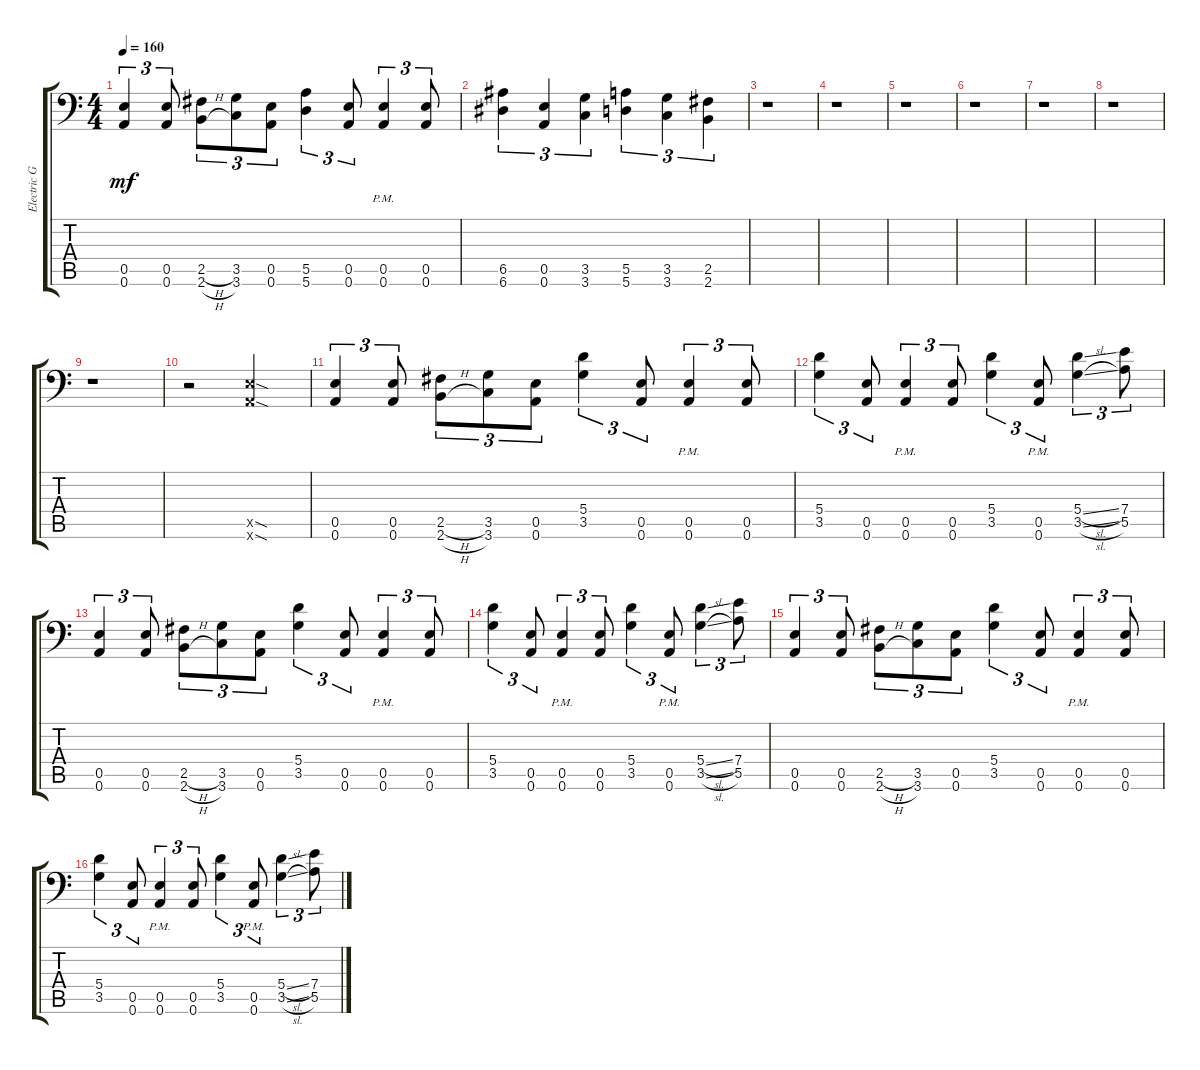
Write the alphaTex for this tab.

\track ("Electric Guitar <葵>" "Electric G") {instrument distortionguitar}
\staff {score tabs}
\tuning (B3 Gb3 D3 A2 E2 A1) {hide}
\ts (4 4)
\tempo 160
\clef f4
\ks c
(0.5 0.6).4{tu (3 2) dy mf} (0.5 0.6).8{tu (3 2)} (2.5{h} 2.6{h}).8{tu (3 2)} (3.5 3.6).8{tu (3 2)} (0.5 0.6).8{tu (3 2)} (5.5 5.6).4{tu (3 2)} (0.5 0.6).8{tu (3 2)} (0.5{pm} 0.6{pm}).4{tu (3 2)} (0.5 0.6).8{tu (3 2)} |
(6.5 6.6).4{tu (3 2)} (0.5 0.6).4{tu (3 2)} (3.5 3.6).4{tu (3 2)} (5.5 5.6).4{tu (3 2)} (3.5 3.6).4{tu (3 2)} (2.5 2.6).4{tu (3 2)} |
\section ("" "")
r.1 |
r.1 |
r.1 |
r.1 |
r.1 |
r.1 |
r.1 |
r.2 (0.5{sod x} 0.6{sod x}).2 |
\section ("" "")
(0.5 0.6).4{tu (3 2)} (0.5 0.6).8{tu (3 2)} (2.5{h} 2.6{h}).8{tu (3 2)} (3.5 3.6).8{tu (3 2)} (0.5 0.6).8{tu (3 2)} (5.4 3.5).4{tu (3 2)} (0.5 0.6).8{tu (3 2)} (0.5{pm} 0.6{pm}).4{tu (3 2)} (0.5 0.6).8{tu (3 2)} |
(5.4 3.5).4{tu (3 2)} (0.5 0.6).8{tu (3 2)} (0.5{pm} 0.6{pm}).4{tu (3 2)} (0.5 0.6).8{tu (3 2)} (5.4 3.5).4{tu (3 2)} (0.5{pm} 0.6{pm}).8{tu (3 2)} (5.4{sl} 3.5{sl}).4{tu (3 2)} (7.4 5.5).8{tu (3 2)} |
(0.5 0.6).4{tu (3 2)} (0.5 0.6).8{tu (3 2)} (2.5{h} 2.6{h}).8{tu (3 2)} (3.5 3.6).8{tu (3 2)} (0.5 0.6).8{tu (3 2)} (5.4 3.5).4{tu (3 2)} (0.5 0.6).8{tu (3 2)} (0.5{pm} 0.6{pm}).4{tu (3 2)} (0.5 0.6).8{tu (3 2)} |
(5.4 3.5).4{tu (3 2)} (0.5 0.6).8{tu (3 2)} (0.5{pm} 0.6{pm}).4{tu (3 2)} (0.5 0.6).8{tu (3 2)} (5.4 3.5).4{tu (3 2)} (0.5{pm} 0.6{pm}).8{tu (3 2)} (5.4{sl} 3.5{sl}).4{tu (3 2)} (7.4 5.5).8{tu (3 2)} |
(0.5 0.6).4{tu (3 2)} (0.5 0.6).8{tu (3 2)} (2.5{h} 2.6{h}).8{tu (3 2)} (3.5 3.6).8{tu (3 2)} (0.5 0.6).8{tu (3 2)} (5.4 3.5).4{tu (3 2)} (0.5 0.6).8{tu (3 2)} (0.5{pm} 0.6{pm}).4{tu (3 2)} (0.5 0.6).8{tu (3 2)} |
(5.4 3.5).4{tu (3 2)} (0.5 0.6).8{tu (3 2)} (0.5{pm} 0.6{pm}).4{tu (3 2)} (0.5 0.6).8{tu (3 2)} (5.4 3.5).4{tu (3 2)} (0.5{pm} 0.6{pm}).8{tu (3 2)} (5.4{sl} 3.5{sl}).4{tu (3 2)} (7.4 5.5).8{tu (3 2)}
